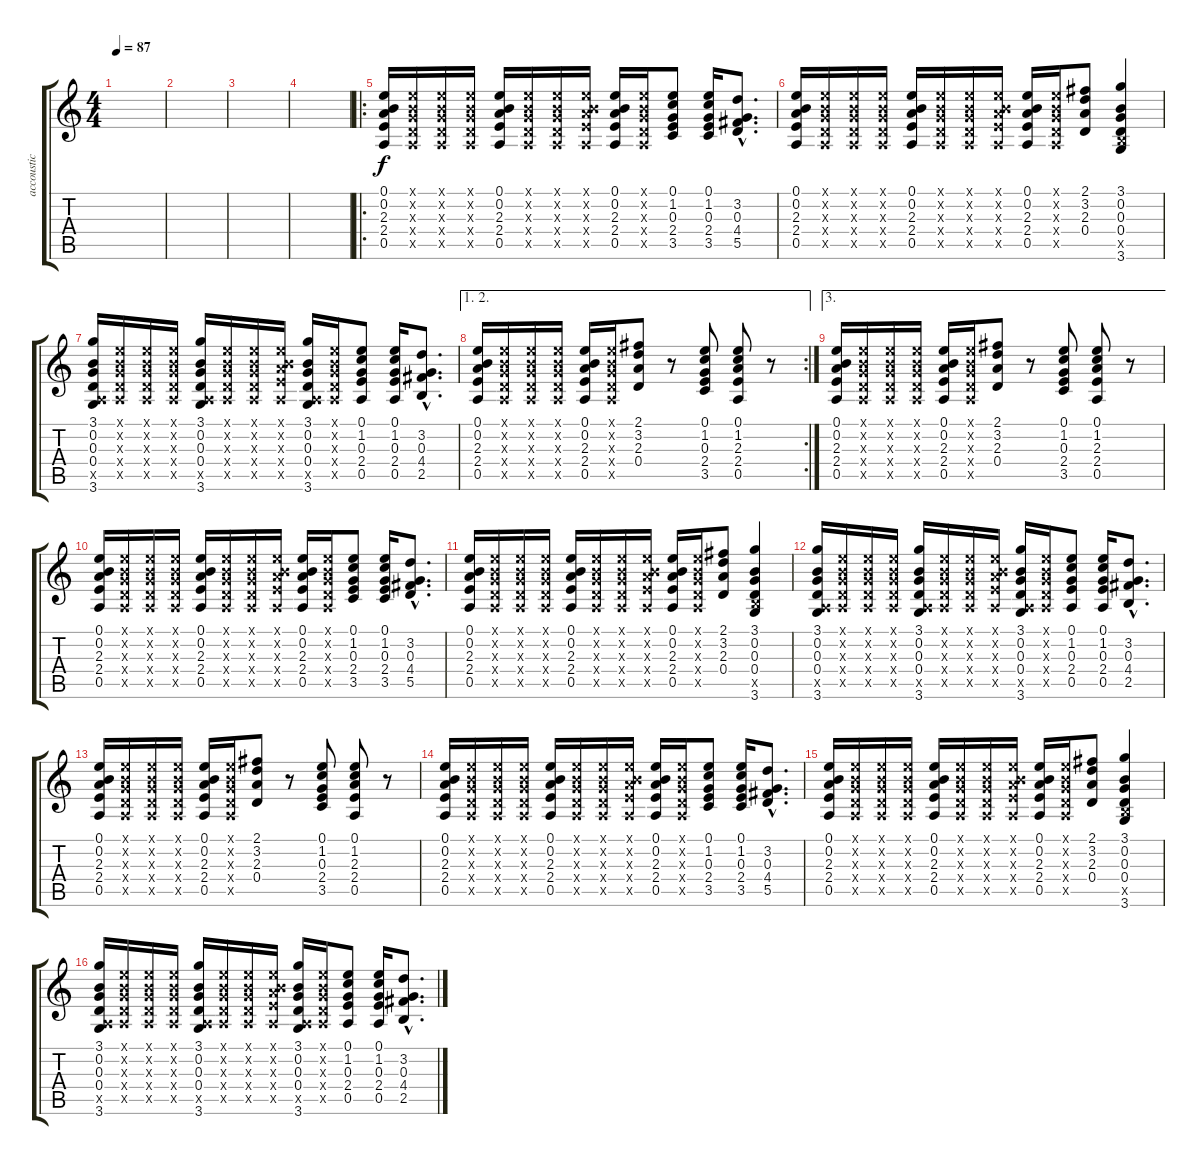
\track ("accoustic" "accoustic") {instrument acousticguitarsteel}
\staff {score tabs}
\tuning (E4 B3 G3 D3 A2 E2) {hide}
\ts (4 4)
\tempo 87
\clef g2
\ks c
|
|
|
|
\ro
(0.1 0.2 2.3 2.4 0.5).16 (0.1{x} 0.2{x} 0.3{x} 0.4{x} 0.5{x}).16 (0.1{x} 0.2{x} 0.3{x} 0.4{x} 0.5{x}).16 (0.1{x} 0.2{x} 0.3{x} 0.4{x} 0.5{x}).16 (0.1 0.2 2.3 2.4 0.5).16 (0.1{x} 0.2{x} 0.3{x} 0.4{x} 0.5{x}).16 (0.1{x} 0.2{x} 0.3{x} 0.4{x} 0.5{x}).16 (0.1{x} 0.2{x} 2.3{x} 2.4{x} 0.5{x}).16 (0.1 0.2 2.3 2.4 0.5).16 (0.1{x} 0.2{x} 0.3{x} 0.4{x} 0.5{x}).16 (0.1 1.2 0.3 2.4 3.5).8 (0.1 1.2 0.3 2.4 3.5).16 (3.2{hac} 0.3{hac} 4.4{hac} 5.5{hac}).8{d} |
(0.1 0.2 2.3 2.4 0.5).16 (0.1{x} 0.2{x} 0.3{x} 0.4{x} 0.5{x}).16 (0.1{x} 0.2{x} 0.3{x} 0.4{x} 0.5{x}).16 (0.1{x} 0.2{x} 0.3{x} 0.4{x} 0.5{x}).16 (0.1 0.2 2.3 2.4 0.5).16 (0.1{x} 0.2{x} 0.3{x} 0.4{x} 0.5{x}).16 (0.1{x} 0.2{x} 0.3{x} 0.4{x} 0.5{x}).16 (0.1{x} 0.2{x} 2.3{x} 2.4{x} 0.5{x}).16 (0.1 0.2 2.3 2.4 0.5).16 (0.1{x} 0.2{x} 0.3{x} 0.4{x} 0.5{x}).16 (2.1 3.2 2.3 0.4).8 (3.1 0.2 0.3 0.4 2.5{x} 3.6).4 |
(3.1 0.2 0.3 0.4 0.5{x} 3.6).16 (0.1{x} 0.2{x} 0.3{x} 0.4{x} 0.5{x}).16 (0.1{x} 0.2{x} 0.3{x} 0.4{x} 0.5{x}).16 (0.1{x} 0.2{x} 0.3{x} 0.4{x} 0.5{x}).16 (3.1 0.2 0.3 0.4 0.5{x} 3.6).16 (0.1{x} 0.2{x} 0.3{x} 0.4{x} 0.5{x}).16 (0.1{x} 0.2{x} 0.3{x} 0.4{x} 0.5{x}).16 (0.1{x} 0.2{x} 2.3{x} 2.4{x} 0.5{x}).16 (3.1 0.2 0.3 0.4 0.5{x} 3.6).16 (0.1{x} 0.2{x} 0.3{x} 0.4{x} 0.5{x}).16 (0.1 1.2 0.3 2.4 0.5).8 (0.1 1.2 0.3 2.4 0.5).16 (3.2{hac} 0.3{hac} 4.4{hac} 2.5{hac}).8{d} |
\ae (1 2)
\rc 2
(0.1 0.2 2.3 2.4 0.5).16 (0.1{x} 0.2{x} 0.3{x} 0.4{x} 0.5{x}).16 (0.1{x} 0.2{x} 0.3{x} 0.4{x} 0.5{x}).16 (0.1{x} 0.2{x} 0.3{x} 0.4{x} 0.5{x}).16 (0.1 0.2 2.3 2.4 0.5).16 (0.1{x} 0.2{x} 0.3{x} 0.4{x} 0.5{x}).16 (2.1 3.2 2.3 0.4).8 r.8 (0.1 1.2 0.3 2.4 3.5).8 (0.1 1.2 2.3 2.4 0.5).8 r.8 |
\ae 3
(0.1 0.2 2.3 2.4 0.5).16 (0.1{x} 0.2{x} 0.3{x} 0.4{x} 0.5{x}).16 (0.1{x} 0.2{x} 0.3{x} 0.4{x} 0.5{x}).16 (0.1{x} 0.2{x} 0.3{x} 0.4{x} 0.5{x}).16 (0.1 0.2 2.3 2.4 0.5).16 (0.1{x} 0.2{x} 0.3{x} 0.4{x} 0.5{x}).16 (2.1 3.2 2.3 0.4).8 r.8 (0.1 1.2 0.3 2.4 3.5).8 (0.1 1.2 2.3 2.4 0.5).8 r.8 |
(0.1 0.2 2.3 2.4 0.5).16 (0.1{x} 0.2{x} 0.3{x} 0.4{x} 0.5{x}).16 (0.1{x} 0.2{x} 0.3{x} 0.4{x} 0.5{x}).16 (0.1{x} 0.2{x} 0.3{x} 0.4{x} 0.5{x}).16 (0.1 0.2 2.3 2.4 0.5).16 (0.1{x} 0.2{x} 0.3{x} 0.4{x} 0.5{x}).16 (0.1{x} 0.2{x} 0.3{x} 0.4{x} 0.5{x}).16 (0.1{x} 0.2{x} 2.3{x} 2.4{x} 0.5{x}).16 (0.1 0.2 2.3 2.4 0.5).16 (0.1{x} 0.2{x} 0.3{x} 0.4{x} 0.5{x}).16 (0.1 1.2 0.3 2.4 3.5).8 (0.1 1.2 0.3 2.4 3.5).16 (3.2{hac} 0.3{hac} 4.4{hac} 5.5{hac}).8{d} |
(0.1 0.2 2.3 2.4 0.5).16 (0.1{x} 0.2{x} 0.3{x} 0.4{x} 0.5{x}).16 (0.1{x} 0.2{x} 0.3{x} 0.4{x} 0.5{x}).16 (0.1{x} 0.2{x} 0.3{x} 0.4{x} 0.5{x}).16 (0.1 0.2 2.3 2.4 0.5).16 (0.1{x} 0.2{x} 0.3{x} 0.4{x} 0.5{x}).16 (0.1{x} 0.2{x} 0.3{x} 0.4{x} 0.5{x}).16 (0.1{x} 0.2{x} 2.3{x} 2.4{x} 0.5{x}).16 (0.1 0.2 2.3 2.4 0.5).16 (0.1{x} 0.2{x} 0.3{x} 0.4{x} 0.5{x}).16 (2.1 3.2 2.3 0.4).8 (3.1 0.2 0.3 0.4 2.5{x} 3.6).4 |
(3.1 0.2 0.3 0.4 0.5{x} 3.6).16 (0.1{x} 0.2{x} 0.3{x} 0.4{x} 0.5{x}).16 (0.1{x} 0.2{x} 0.3{x} 0.4{x} 0.5{x}).16 (0.1{x} 0.2{x} 0.3{x} 0.4{x} 0.5{x}).16 (3.1 0.2 0.3 0.4 0.5{x} 3.6).16 (0.1{x} 0.2{x} 0.3{x} 0.4{x} 0.5{x}).16 (0.1{x} 0.2{x} 0.3{x} 0.4{x} 0.5{x}).16 (0.1{x} 0.2{x} 2.3{x} 2.4{x} 0.5{x}).16 (3.1 0.2 0.3 0.4 0.5{x} 3.6).16 (0.1{x} 0.2{x} 0.3{x} 0.4{x} 0.5{x}).16 (0.1 1.2 0.3 2.4 0.5).8 (0.1 1.2 0.3 2.4 0.5).16 (3.2{hac} 0.3{hac} 4.4{hac} 2.5{hac}).8{d} |
(0.1 0.2 2.3 2.4 0.5).16 (0.1{x} 0.2{x} 0.3{x} 0.4{x} 0.5{x}).16 (0.1{x} 0.2{x} 0.3{x} 0.4{x} 0.5{x}).16 (0.1{x} 0.2{x} 0.3{x} 0.4{x} 0.5{x}).16 (0.1 0.2 2.3 2.4 0.5).16 (0.1{x} 0.2{x} 0.3{x} 0.4{x} 0.5{x}).16 (2.1 3.2 2.3 0.4).8 r.8 (0.1 1.2 0.3 2.4 3.5).8 (0.1 1.2 2.3 2.4 0.5).8 r.8 |
(0.1 0.2 2.3 2.4 0.5).16 (0.1{x} 0.2{x} 0.3{x} 0.4{x} 0.5{x}).16 (0.1{x} 0.2{x} 0.3{x} 0.4{x} 0.5{x}).16 (0.1{x} 0.2{x} 0.3{x} 0.4{x} 0.5{x}).16 (0.1 0.2 2.3 2.4 0.5).16 (0.1{x} 0.2{x} 0.3{x} 0.4{x} 0.5{x}).16 (0.1{x} 0.2{x} 0.3{x} 0.4{x} 0.5{x}).16 (0.1{x} 0.2{x} 2.3{x} 2.4{x} 0.5{x}).16 (0.1 0.2 2.3 2.4 0.5).16 (0.1{x} 0.2{x} 0.3{x} 0.4{x} 0.5{x}).16 (0.1 1.2 0.3 2.4 3.5).8 (0.1 1.2 0.3 2.4 3.5).16 (3.2{hac} 0.3{hac} 4.4{hac} 5.5{hac}).8{d} |
(0.1 0.2 2.3 2.4 0.5).16 (0.1{x} 0.2{x} 0.3{x} 0.4{x} 0.5{x}).16 (0.1{x} 0.2{x} 0.3{x} 0.4{x} 0.5{x}).16 (0.1{x} 0.2{x} 0.3{x} 0.4{x} 0.5{x}).16 (0.1 0.2 2.3 2.4 0.5).16 (0.1{x} 0.2{x} 0.3{x} 0.4{x} 0.5{x}).16 (0.1{x} 0.2{x} 0.3{x} 0.4{x} 0.5{x}).16 (0.1{x} 0.2{x} 2.3{x} 2.4{x} 0.5{x}).16 (0.1 0.2 2.3 2.4 0.5).16 (0.1{x} 0.2{x} 0.3{x} 0.4{x} 0.5{x}).16 (2.1 3.2 2.3 0.4).8 (3.1 0.2 0.3 0.4 2.5{x} 3.6).4 |
(3.1 0.2 0.3 0.4 0.5{x} 3.6).16 (0.1{x} 0.2{x} 0.3{x} 0.4{x} 0.5{x}).16 (0.1{x} 0.2{x} 0.3{x} 0.4{x} 0.5{x}).16 (0.1{x} 0.2{x} 0.3{x} 0.4{x} 0.5{x}).16 (3.1 0.2 0.3 0.4 0.5{x} 3.6).16 (0.1{x} 0.2{x} 0.3{x} 0.4{x} 0.5{x}).16 (0.1{x} 0.2{x} 0.3{x} 0.4{x} 0.5{x}).16 (0.1{x} 0.2{x} 2.3{x} 2.4{x} 0.5{x}).16 (3.1 0.2 0.3 0.4 0.5{x} 3.6).16 (0.1{x} 0.2{x} 0.3{x} 0.4{x} 0.5{x}).16 (0.1 1.2 0.3 2.4 0.5).8 (0.1 1.2 0.3 2.4 0.5).16 (3.2{hac} 0.3{hac} 4.4{hac} 2.5{hac}).8{d}
